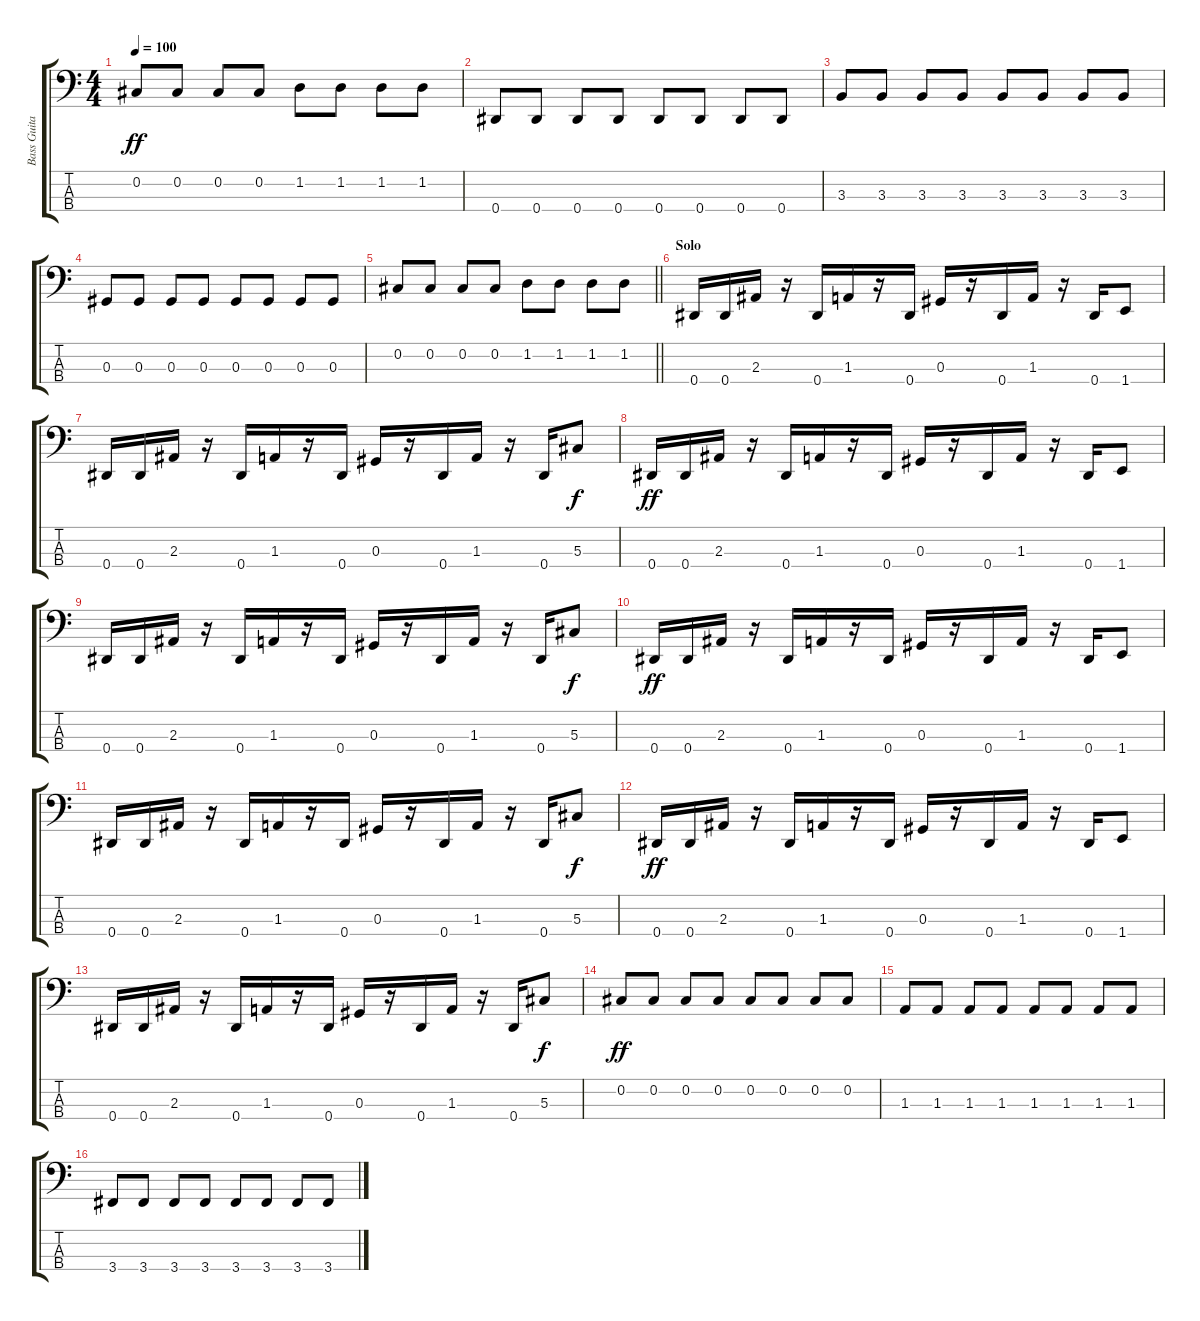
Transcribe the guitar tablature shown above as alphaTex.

\track ("Bass Guitar" "Bass Guita") {instrument electricbassfinger}
\staff {score tabs}
\tuning (Gb2 Db2 Ab1 Eb1) {hide}
\ts (4 4)
\tempo 100
\clef f4
\ks c
0.2.8{dy ff} 0.2.8 0.2.8 0.2.8 1.2.8 1.2.8 1.2.8 1.2.8 |
0.4.8 0.4.8 0.4.8 0.4.8 0.4.8 0.4.8 0.4.8 0.4.8 |
3.3.8 3.3.8 3.3.8 3.3.8 3.3.8 3.3.8 3.3.8 3.3.8 |
0.3.8 0.3.8 0.3.8 0.3.8 0.3.8 0.3.8 0.3.8 0.3.8 |
\barLineRight lightlight
0.2.8 0.2.8 0.2.8 0.2.8 1.2.8 1.2.8 1.2.8 1.2.8 |
\section ("" "Solo")
0.4.16 0.4.16 2.3.16 r.16 0.4.16 1.3.16 r.16 0.4.16 0.3.16 r.16 0.4.16 1.3.16 r.16 0.4.16 1.4.8 |
0.4.16 0.4.16 2.3.16 r.16 0.4.16 1.3.16 r.16 0.4.16 0.3.16 r.16 0.4.16 1.3.16 r.16 0.4.16 5.3.8{dy f} |
0.4.16{dy ff} 0.4.16 2.3.16 r.16 0.4.16 1.3.16 r.16 0.4.16 0.3.16 r.16 0.4.16 1.3.16 r.16 0.4.16 1.4.8 |
0.4.16 0.4.16 2.3.16 r.16 0.4.16 1.3.16 r.16 0.4.16 0.3.16 r.16 0.4.16 1.3.16 r.16 0.4.16 5.3.8{dy f} |
0.4.16{dy ff} 0.4.16 2.3.16 r.16 0.4.16 1.3.16 r.16 0.4.16 0.3.16 r.16 0.4.16 1.3.16 r.16 0.4.16 1.4.8 |
0.4.16 0.4.16 2.3.16 r.16 0.4.16 1.3.16 r.16 0.4.16 0.3.16 r.16 0.4.16 1.3.16 r.16 0.4.16 5.3.8{dy f} |
0.4.16{dy ff} 0.4.16 2.3.16 r.16 0.4.16 1.3.16 r.16 0.4.16 0.3.16 r.16 0.4.16 1.3.16 r.16 0.4.16 1.4.8 |
0.4.16 0.4.16 2.3.16 r.16 0.4.16 1.3.16 r.16 0.4.16 0.3.16 r.16 0.4.16 1.3.16 r.16 0.4.16 5.3.8{dy f} |
0.2.8{dy ff} 0.2.8 0.2.8 0.2.8 0.2.8 0.2.8 0.2.8 0.2.8 |
1.3.8 1.3.8 1.3.8 1.3.8 1.3.8 1.3.8 1.3.8 1.3.8 |
3.4.8 3.4.8 3.4.8 3.4.8 3.4.8 3.4.8 3.4.8 3.4.8
